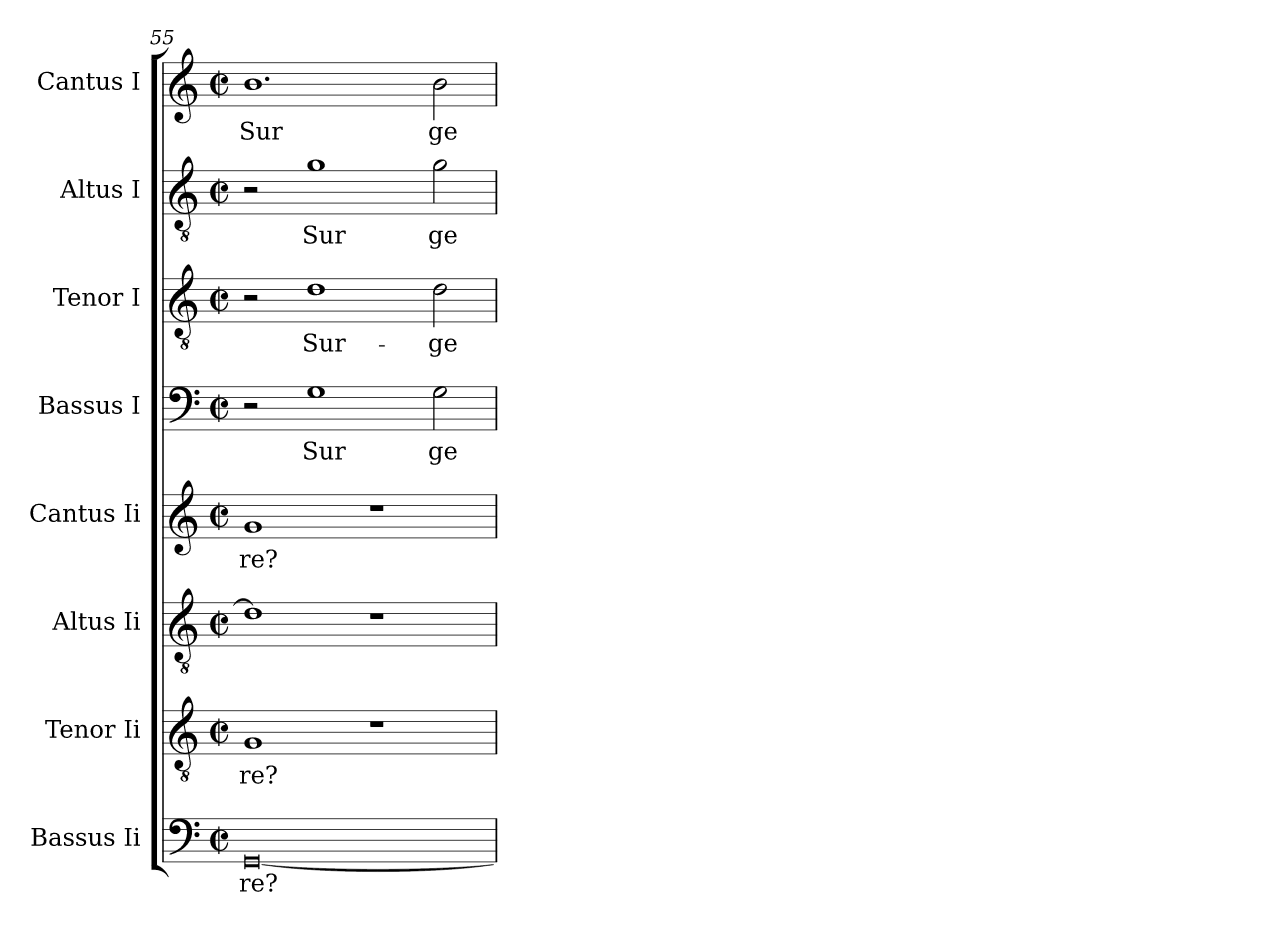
**kern	**text	**kern	**text	**kern	**kern	**text	**kern	**text	**kern	**text	**kern	**text	**kern	**text
*part8	*part8	*part7	*part7	*part6	*part5	*part5	*part4	*part4	*part3	*part3	*part2	*part2	*part1	*part1
*staff8	*staff8	*staff7	*staff7	*staff6	*staff5	*staff5	*staff4	*staff4	*staff3	*staff3	*staff2	*staff2	*staff1	*staff1
*I"Bassus Ii	*	*I"Tenor Ii	*	*I"Altus Ii	*I"Cantus Ii	*	*I"Bassus I	*	*I"Tenor I	*	*I"Altus I	*	*I"Cantus I	*
*clefF4	*	*clefGv2	*	*clefGv2	*clefG2	*	*clefF4	*	*clefGv2	*	*clefGv2	*	*clefG2	*
*M2/2	*	*M2/2	*	*M2/2	*M2/2	*	*M2/2	*	*M2/2	*	*M2/2	*	*M2/2	*
*met(c|)	*	*met(c|)	*	*met(c|)	*met(c|)	*	*met(c|)	*	*met(c|)	*	*met(c|)	*	*met(c|)	*
=55	=55	=55	=55	=55	=55	=55	=55	=55	=55	=55	=55	=55	=55	=55
!	!LO:LY:b:cj	!	!LO:LY:b:cj	!	!	!LO:LY:b:cj	!	!	!	!	!	!	!	!LO:LY:b:cj
[<0GG	-re?	1G	-re?	1d]	1g	-re?	2r	.	2r	.	2r	.	1.b	Sur
!	!	!	!	!	!	!	!	!LO:LY:b:cj	!	!LO:LY:b:cj	!	!LO:LY:b:cj	!	!
.	.	.	.	.	.	.	1G	Sur	1d	Sur-	1g	Sur	.	.
.	.	1r	.	1r	1r	.	.	.	.	.	.	.	.	.
!	!	!	!	!	!	!	!	!LO:LY:b:cj	!	!LO:LY:b:cj	!	!LO:LY:b:cj	!	!LO:LY:b:cj
.	.	.	.	.	.	.	2G\	ge	2d\	-ge	2g\	ge	2b\	ge
=	=	=	=	=	=	=	=	=	=	=	=	=	=	=
*-	*-	*-	*-	*-	*-	*-	*-	*-	*-	*-	*-	*-	*-	*-
